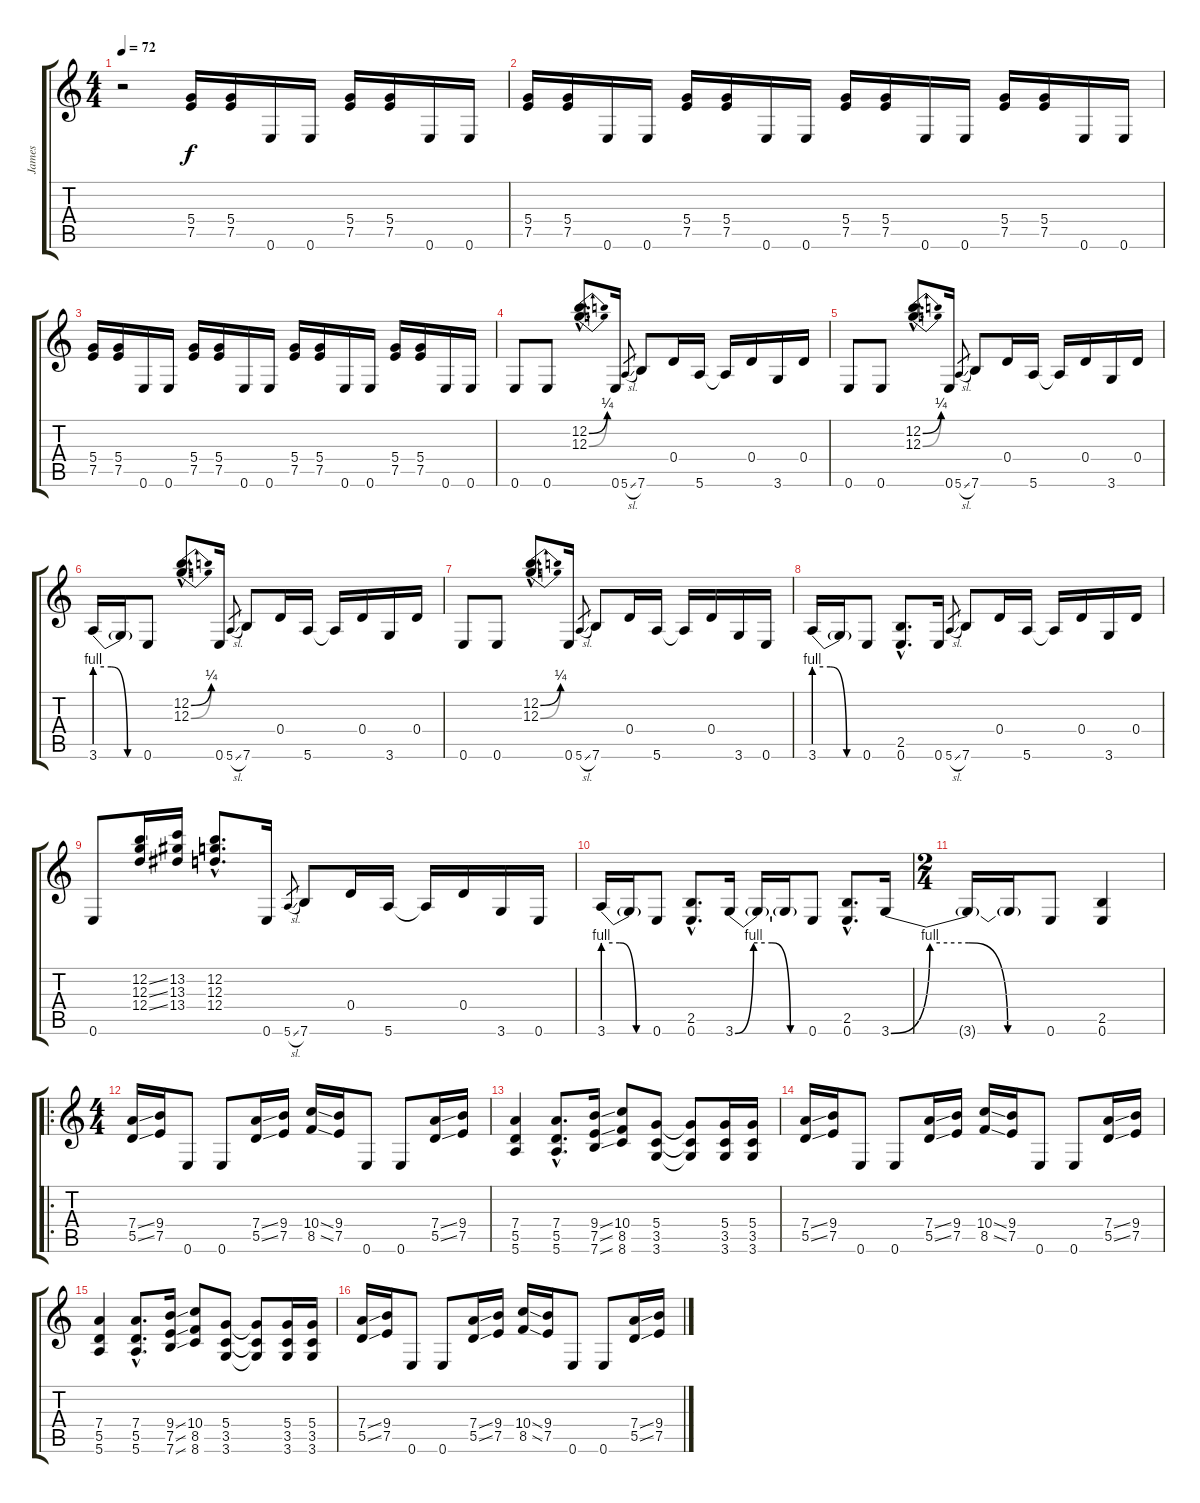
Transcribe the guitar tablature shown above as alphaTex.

\track ("James" "James") {instrument distortionguitar}
\staff {score tabs}
\tuning (E4 B3 G3 D3 A2 E2) {hide}
\ts (4 4)
\tempo 72
\clef g2
\ks c
r.2{dy f instrument distortionguitar} (5.4 7.5).16{volume 2} (5.4 7.5).16 0.6.16 0.6.16 (5.4 7.5).16 (5.4 7.5).16 0.6.16 0.6.16 |
(5.4 7.5).16{volume 13} (5.4 7.5).16 0.6.16 0.6.16 (5.4 7.5).16 (5.4 7.5).16 0.6.16 0.6.16 (5.4 7.5).16 (5.4 7.5).16 0.6.16 0.6.16 (5.4 7.5).16 (5.4 7.5).16 0.6.16 0.6.16 |
(5.4 7.5).16 (5.4 7.5).16 0.6.16 0.6.16 (5.4 7.5).16 (5.4 7.5).16 0.6.16 0.6.16 (5.4 7.5).16 (5.4 7.5).16 0.6.16 0.6.16 (5.4 7.5).16 (5.4 7.5).16 0.6.16 0.6.16 |
0.6.8 0.6.8 (12.2{be (bend 0 0 60 1) hac} 12.3{be (bend 0 0 60 1) hac}).8{d} 0.6.16 5.6{sl}.8{gr} 7.6.8 0.4.16 5.6.16 5.6{t}.16 0.4.16 3.6.16 0.4.16 |
0.6.8 0.6.8 (12.2{be (bend 0 0 60 1) hac} 12.3{be (bend 0 0 60 1) hac}).8{d} 0.6.16 5.6{sl}.8{gr} 7.6.8 0.4.16 5.6.16 5.6{t}.16 0.4.16 3.6.16 0.4.16 |
3.6{be (custom 0 4 20 4 40 0 60 0)}.16 3.6{t}.16 0.6.8 (12.2{be (bend 0 0 60 1) hac} 12.3{be (bend 0 0 60 1) hac}).8{d} 0.6.16 5.6{sl}.8{gr} 7.6.8 0.4.16 5.6.16 5.6{t}.16 0.4.16 3.6.16 0.4.16 |
0.6.8 0.6.8 (12.2{be (bend 0 0 60 1) hac} 12.3{be (bend 0 0 60 1) hac}).8{d} 0.6.16 5.6{sl}.8{gr} 7.6.8 0.4.16 5.6.16 5.6{t}.16 0.4.16 3.6.16 0.6.16 |
3.6{be (custom 0 4 20 4 40 0 60 0)}.16 3.6{t}.16 0.6.8 (2.5{hac} 0.6{hac}).8{d} 0.6.16 5.6{sl}.8{gr} 7.6.8 0.4.16 5.6.16 5.6{t}.16 0.4.16 3.6.16 0.4.16 |
0.6.8 (12.2{ss} 12.3{ss} 12.4{ss}).16 (13.2 13.3 13.4).16 (12.2{hac} 12.3{hac} 12.4{hac}).8{d} 0.6.16 5.6{sl}.8{gr} 7.6.8 0.4.16 5.6.16 5.6{t}.16 0.4.16 3.6.16 0.6.16 |
3.6{be (custom 0 4 20 4 40 0 60 0)}.16 3.6{t}.16 0.6.8 (2.5{hac} 0.6{hac}).8{d} 3.6{be (custom 0 0 15 4 30 4 45 0 60 0)}.16 3.6{t}.16 3.6{t}.16 0.6.8 (2.5{hac} 0.6{hac}).8{d} 3.6{be (custom 0 0 15 4 30 4 45 0 60 0)}.16 |
\ts (2 4)
3.6{t}.16 3.6{t}.16 0.6.8 (2.5 0.6).4 |
\ro
\ts (4 4)
(7.4{ss} 5.5{ss}).16 (9.4 7.5).16 0.6.8 0.6.8 (7.4{ss} 5.5{ss}).16 (9.4 7.5).16 (10.4{ss} 8.5{ss}).16 (9.4 7.5).16 0.6.8 0.6.8 (7.4{ss} 5.5{ss}).16 (9.4 7.5).16 |
(7.4 5.5 5.6).4 (7.4{hac} 5.5{hac} 5.6{hac}).8{d} (9.4{ss} 7.5{ss} 7.6{ss}).16 (10.4 8.5 8.6).8 (5.4 3.5 3.6).8 (5.4{t} 3.5{t} 3.6{t}).8 (5.4 3.5 3.6).16 (5.4 3.5 3.6).16 |
(7.4{ss} 5.5{ss}).16 (9.4 7.5).16 0.6.8 0.6.8 (7.4{ss} 5.5{ss}).16 (9.4 7.5).16 (10.4{ss} 8.5{ss}).16 (9.4 7.5).16 0.6.8 0.6.8 (7.4{ss} 5.5{ss}).16 (9.4 7.5).16 |
(7.4 5.5 5.6).4 (7.4{hac} 5.5{hac} 5.6{hac}).8{d} (9.4{ss} 7.5{ss} 7.6{ss}).16 (10.4 8.5 8.6).8 (5.4 3.5 3.6).8 (5.4{t} 3.5{t} 3.6{t}).8 (5.4 3.5 3.6).16 (5.4 3.5 3.6).16 |
(7.4{ss} 5.5{ss}).16 (9.4 7.5).16 0.6.8 0.6.8 (7.4{ss} 5.5{ss}).16 (9.4 7.5).16 (10.4{ss} 8.5{ss}).16 (9.4 7.5).16 0.6.8 0.6.8 (7.4{ss} 5.5{ss}).16 (9.4 7.5).16
